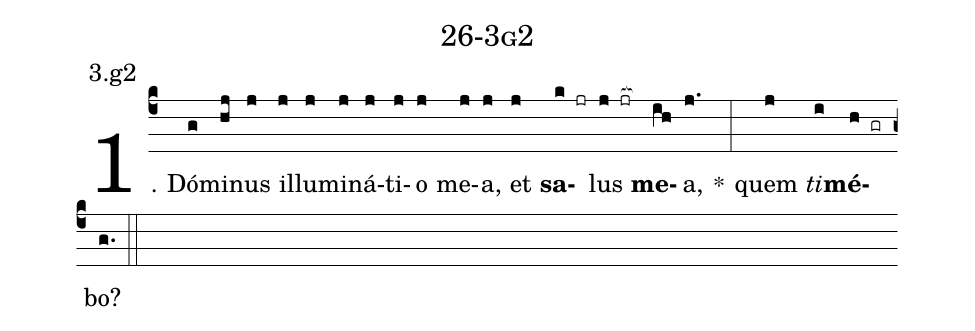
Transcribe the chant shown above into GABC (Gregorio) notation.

name: 26-3g2;
annotation: 3.g2;
%%
(c4)1. Dó(g)mi(hj)nus(j) il(j)lu(j)mi(j)ná(j)ti(j)o(j) me(j)a,(j) et(j) <b>sa</b>(k jr)lus(j jr[ocb:1{]) <b>me</b>(ih[ocb:0}])a,(j.) *(:) quem(j) <i>ti</i>(i)<b>mé</b>(h gr)bo?(g.) (::)
